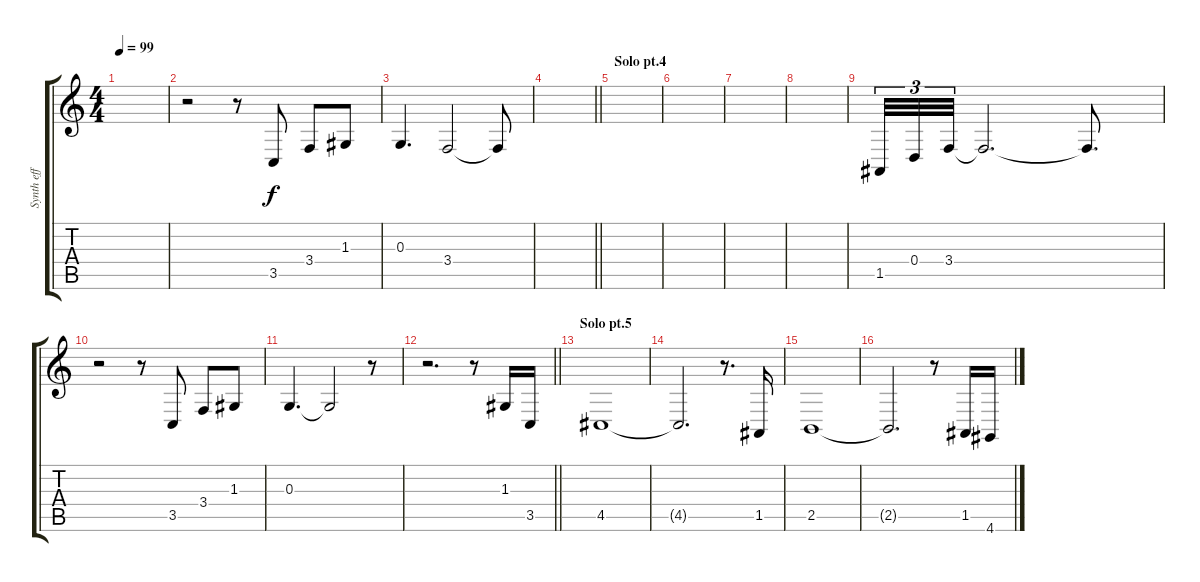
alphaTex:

\track ("Synth eff 4" "Synth eff ") {instrument vibraphone}
\staff {score tabs}
\tuning (E4 B3 G3 D3 A2 E2) {hide}
\ts (4 4)
\tempo 99
\clef g2
\ks c
|
r.2 r.8 3.5.8 3.4.8 1.3.8 |
0.3.4{d} 3.4.2 3.4{t}.8 |
\barLineRight lightlight
|
\section ("" "Solo pt.4")
|
|
|
|
1.5.32{tu (3 2)} 0.4.32{tu (3 2)} 3.4.32{tu (3 2)} 3.4{t}.2{d} 3.4{t}.8{d} |
r.2 r.8 3.5.8 3.4.8 1.3.8 |
0.3.4{d} 0.3{t}.2 r.8 |
\barLineRight lightlight
r.2{d} r.8 1.3.16 3.5.16 |
\section ("" "Solo pt.5")
4.5.1 |
4.5{t}.2{d} r.8{d} 1.5.16 |
2.5.1 |
2.5{t}.2{d} r.8 1.5.16 4.6.16
